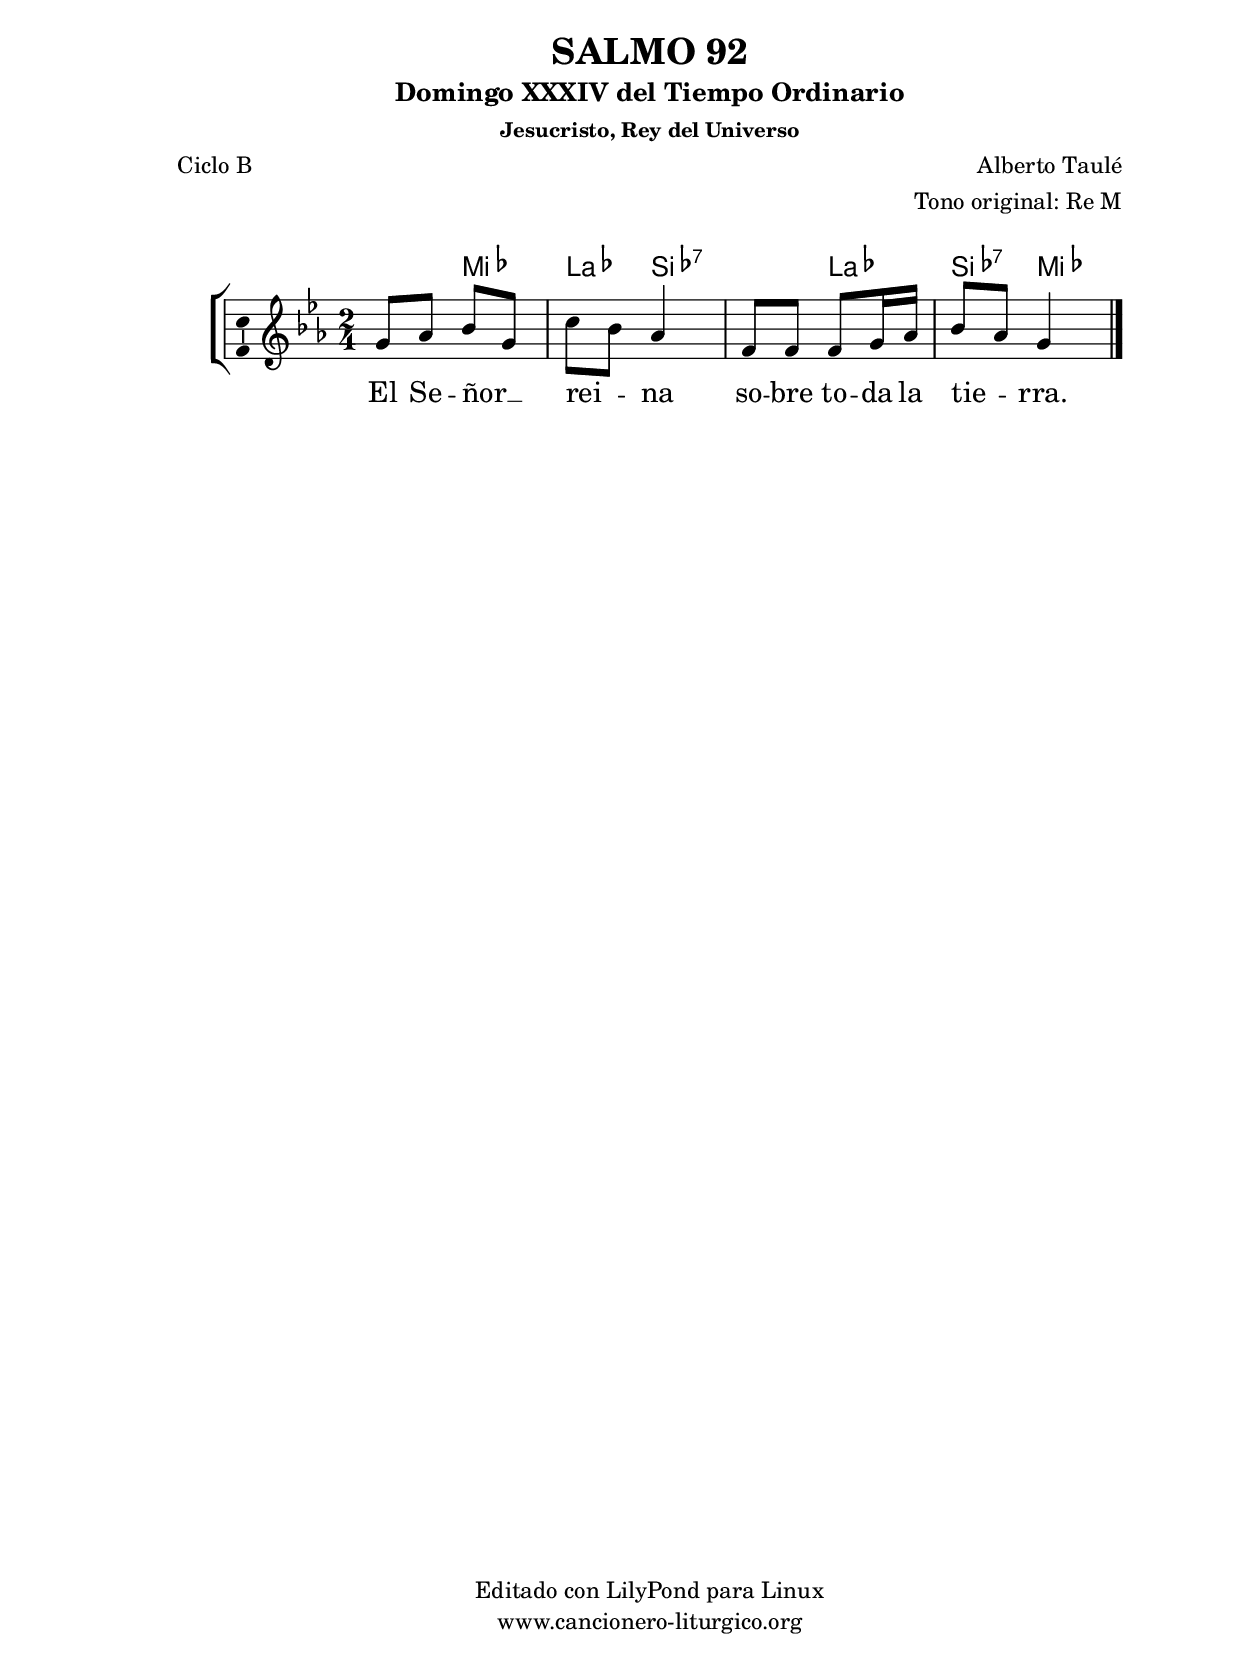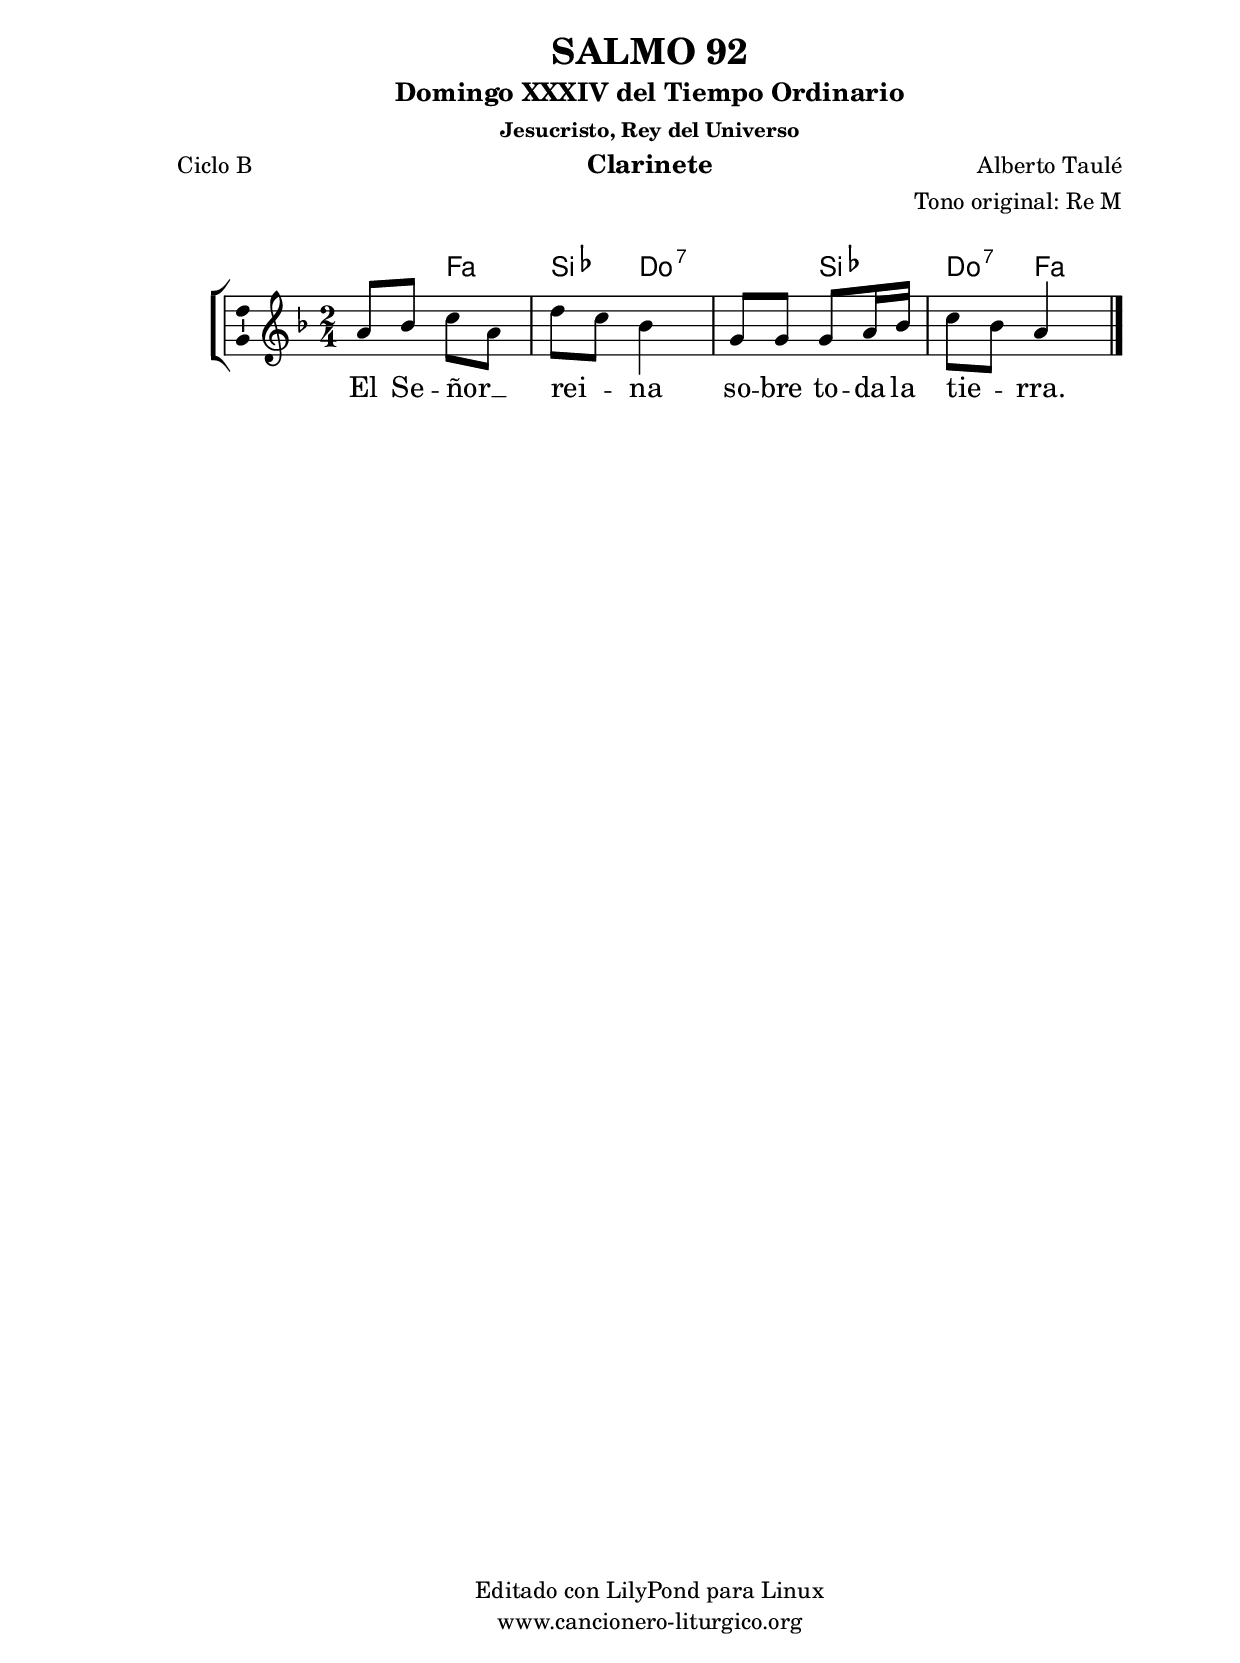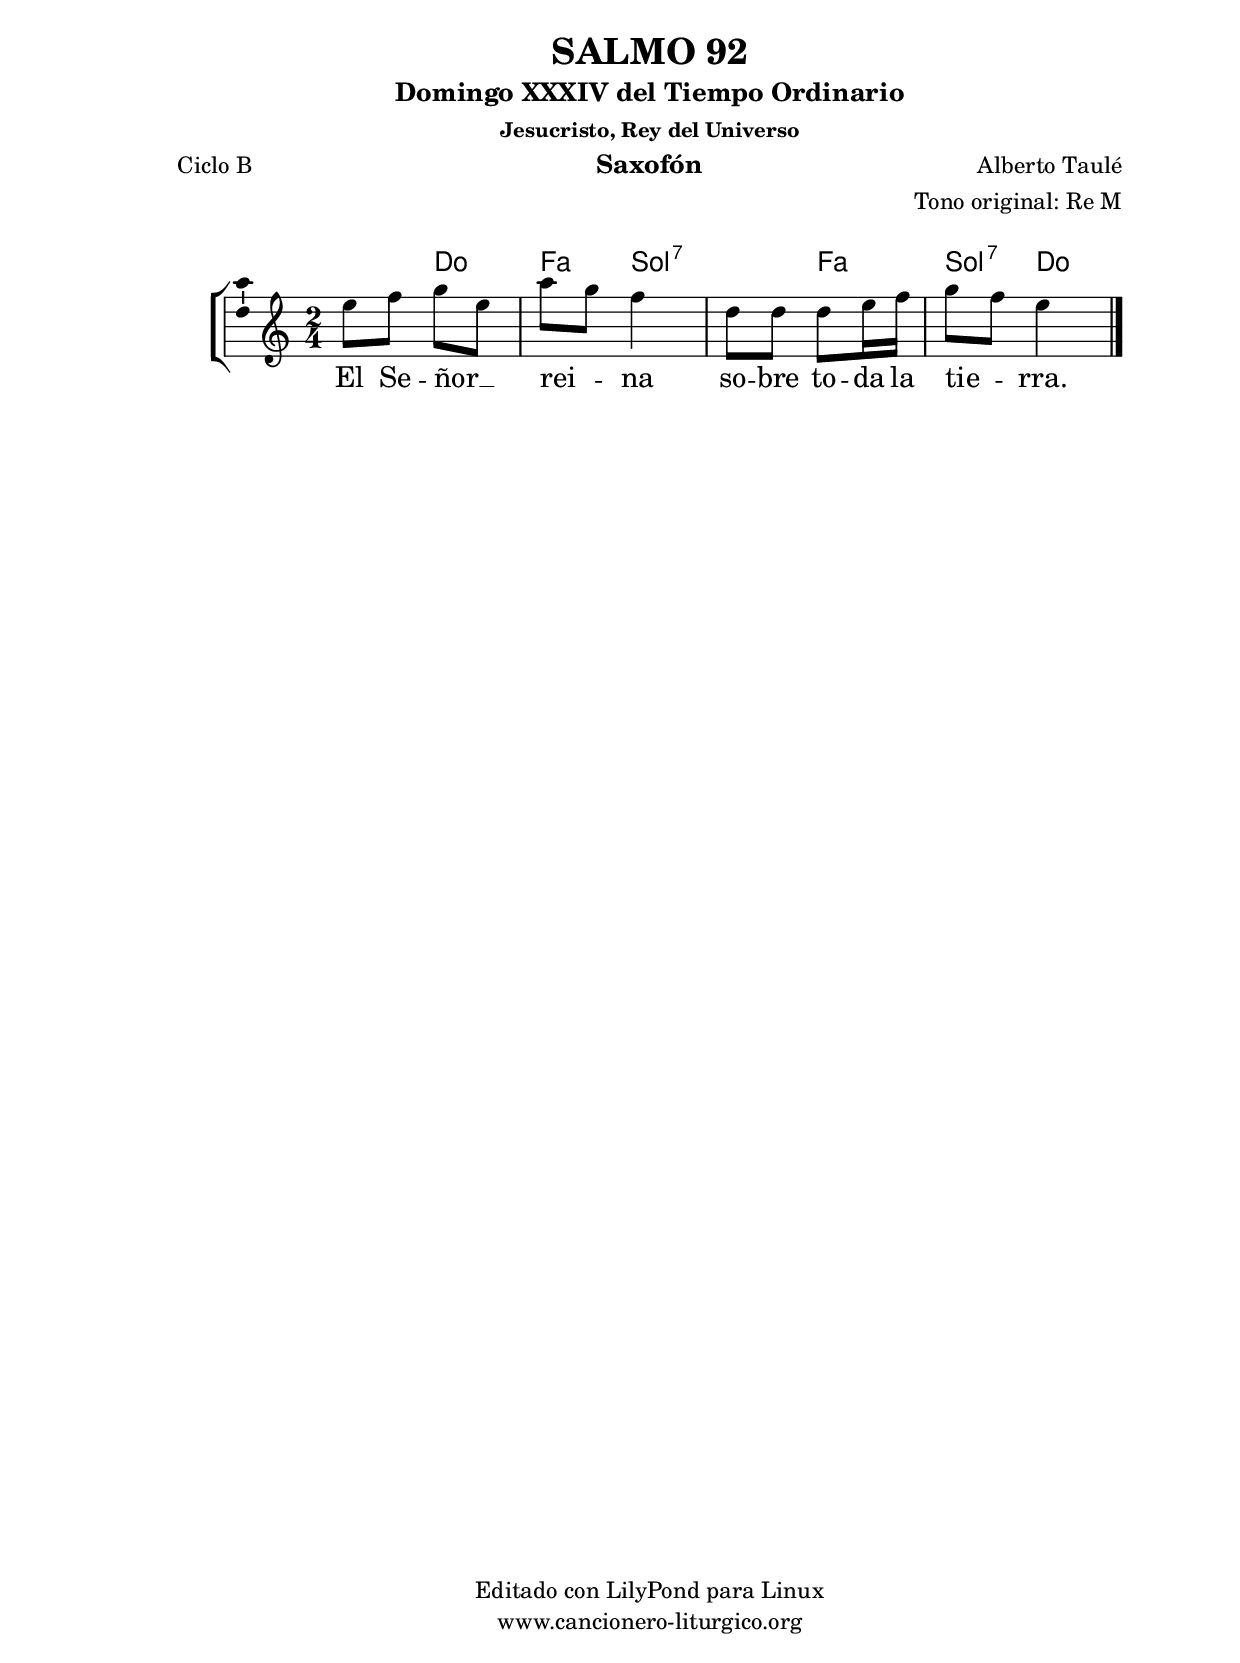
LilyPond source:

%
%para convertir .midi en .wav:
%timidity filename.midi -Ow -o finename.wav
%
%
%Para convertir de .wav a .mp3:
%lame -h -m j filename.wav
%
%
%para escuchar el midi:
%timidity nombrefichero.midi
%


%versión de lilypond para la que se ha escrito esta partitura:
\version "2.16.0"

	%Tamaño papel
	#(set-default-paper-size "a4")
	%Tamaño partitura
	#(set-global-staff-size 20)
	%No responde al pulsar sobre una nota
	#(ly:set-option 'point-and-click #f)

%parámetros del encabezamiento:
\header {
	title = "SALMO 92"
	subtitle = "Domingo XXXIV del Tiempo Ordinario"
	subsubtitle = "Jesucristo, Rey del Universo"
	composer = "Alberto Taulé"
	poet = "Ciclo B"
	meter = ""
	arranger = "Tono original: Re M"
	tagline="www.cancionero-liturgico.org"
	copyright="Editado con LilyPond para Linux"
	}

%parámetros asociados al papel:
\paper  {
	oddHeaderMarkup = \markup {\fill-line { \on-the-fly #not-first-page \fromproperty #'header:title \on-the-fly #not-first-page \fromproperty #'header:composer }}
	evenHeaderMarkup = \markup {\fill-line { \fromproperty #'header:composer \fromproperty #'header:title }}
	#(set-paper-size "a4")
	print-page-number = ##f
	first-page-number = 1
	print-first-page-number = ##f
%	head-separation = 3.0 \cm
	top-margin = 2.0 \cm
	bottom-margin = 0.5\cm
%%%	bottom-margin = -1.0\cm
	left-margin = 3.0 \cm
	line-width = 16.0 \cm 
	indent = 8\mm
	interscoreline = 2.\mm
	between-system-space = 15\mm
%	para que las partituras no llenen la hoja:
	ragged-bottom = ##t
%	idem para la última hoja:
	ragged-last-bottom = ##f
%	para que las partituras llenen el ancho del papel:
	ragged-last = ##f
	after-title-space = 2.5 \cm
%page-count=1
%system-count=1

	%Flexible Vertical Spacing
%	markup-markup-spacing =
%	#'((basic-distance . 15) (minimum-distance . 15) (padding . 3))
	markup-system-spacing =
	#'((basic-distance . 15) (minimum-distance . 15) (padding . 3))
	system-system-spacing =
	#'((basic-distance . 15) (minimum-distance . 15) (padding . 3))
	score-system-spacing =
	#'((basic-distance . 15) (minimum-distance . 15) (padding . 5))
%	top-system-spacing = % header
%	#'((basic-distance . 8) (minimum-distance . 0) (padding . 3))
%	top-markup-spacing =
%	#'((basic-distance . 20) (minimum-distance . 20) (padding . 3))
	last-bottom-spacing = % footer
	#'((basic-distance . 5) (minimum-distance . 5) (padding . 3))
%	score-markup-spacing =
%	#'((basic-distance . 16) (minimum-distance . 13) (padding . 3))

	}


%parámetros que afectan a toda la partitura:
global =  {
	%clave de sol (G):
	\clef G
	%armadura:
	\transpose d ees
	\key d \major
	\tempo 4=90
	\set Score.tempoHideNote = ##t
	}


acordes = {
	\italianChords
	\chordmode {
	\transpose d ees
{

s4
d4 g a:7
s4
g4 a:7 d

	}
	}
}


melodia = 
	\transpose d ees
{
	\relative c'{

\time 2/4

fis8 g a fis
b8 a g4
e8 e e fis16 g
a8 g fis4

	\bar "|."
	}
	}


texto = \lyricmode {
El Se -- ñor __ _ rei -- _ na so -- bre to -- da la tie -- _ rra.
	}


acordesStaff = \context ChordNames = acordesStaff <<
	\set chordChanges = ##t
	\acordes
	>>


vozStaff = \context Voice = vozStaff
\with {\consists "Ambitus_engraver"}
<<
%	\set Staff.instrumentName = ""
%	\set Staff.shortInstrumentName = ""
%	\set Staff.midiInstrument = #"clarinet"
%	\set Staff.midiInstrument = #"cello"
%	\set Staff.midiInstrument = #"flute"
	\set Staff.midiInstrument = #"electric guitar (jazz)"
%	\set Staff.midiInstrument = #"english horn"
%	\set Staff.midiInstrument = #"violin"
%	\set Staff.midiInstrument = #"glockenspiel"
	\set Staff.midiMinimumVolume = #0.7
	\set Staff.midiMaximumVolume = #0.9
	\global
	\melodia
	>>


textoStaff = \context Lyrics = textoStaff <<
	\lyricsto vozStaff \texto
	>>

\book {
	\score {
		\context ChoirStaff {
			\override StaffGroup.SystemStartBracket #'collapse-height = #1
			\override Score.SystemStartBar #'collapse-height = #1
			<<
			\acordesStaff
			\vozStaff
			\textoStaff
			>>
			}
		\layout {
	    		\context {
				\Lyrics
				\override LyricText #'font-size = #2
				}
	   		 \context {
				\Score
				%fontSize = #3
				\override StaffSymbol #'staff-space = #(magstep +3)
				%\override Beam #'thickness = #0.55
				%\override SpacingSpanner #'spacing-increment = #1.0
				%\override Slur #'height-limit = #1.5
				}
			}
		}
	\score {
		\unfoldRepeats
		\context ChoirStaff {
			<<
			\acordesStaff
			\vozStaff
			>>
			}
		\midi {
	  		\context {
	  			\Score
				tempoWholesPerMinute = #(ly:make-moment 70 4)
				}
			}
		}
	}

%Partitura para clarinete
#(define output-suffix "C")
\book {
	\header{
		instrument = "Clarinete"
		}
	\score {
		\context ChoirStaff {
			\override StaffGroup.SystemStartBracket #'collapse-height = #1
			\override Score.SystemStartBar #'collapse-height = #1
\transpose c d
			<<
			\acordesStaff
			\vozStaff
			\textoStaff
			>>
			}
		\layout {
	    		\context {
				\Lyrics
				\override LyricText #'font-size = #2
				}
	   		 \context {
				\Score
				%fontSize = #3
				\override StaffSymbol #'staff-space = #(magstep +3)
				%\override Beam #'thickness = #0.55
				%\override SpacingSpanner #'spacing-increment = #1.0
				%\override Slur #'height-limit = #1.5
				}
			}
		}
	}

%Partitura para saxofón
#(define output-suffix "S")
\book {
	\header{
		instrument = "Saxofón"
		}
	\score {
		\context ChoirStaff {
			\override StaffGroup.SystemStartBracket #'collapse-height = #1
			\override Score.SystemStartBar #'collapse-height = #1
\transpose c a
			<<
			\acordesStaff
			\vozStaff
			\textoStaff
			>>
			}
		\layout {
	    		\context {
				\Lyrics
				\override LyricText #'font-size = #2
				}
	   		 \context {
				\Score
				%fontSize = #3
				\override StaffSymbol #'staff-space = #(magstep +3)
				%\override Beam #'thickness = #0.55
				%\override SpacingSpanner #'spacing-increment = #1.0
				%\override Slur #'height-limit = #1.5
				}
			}
		}
	}

